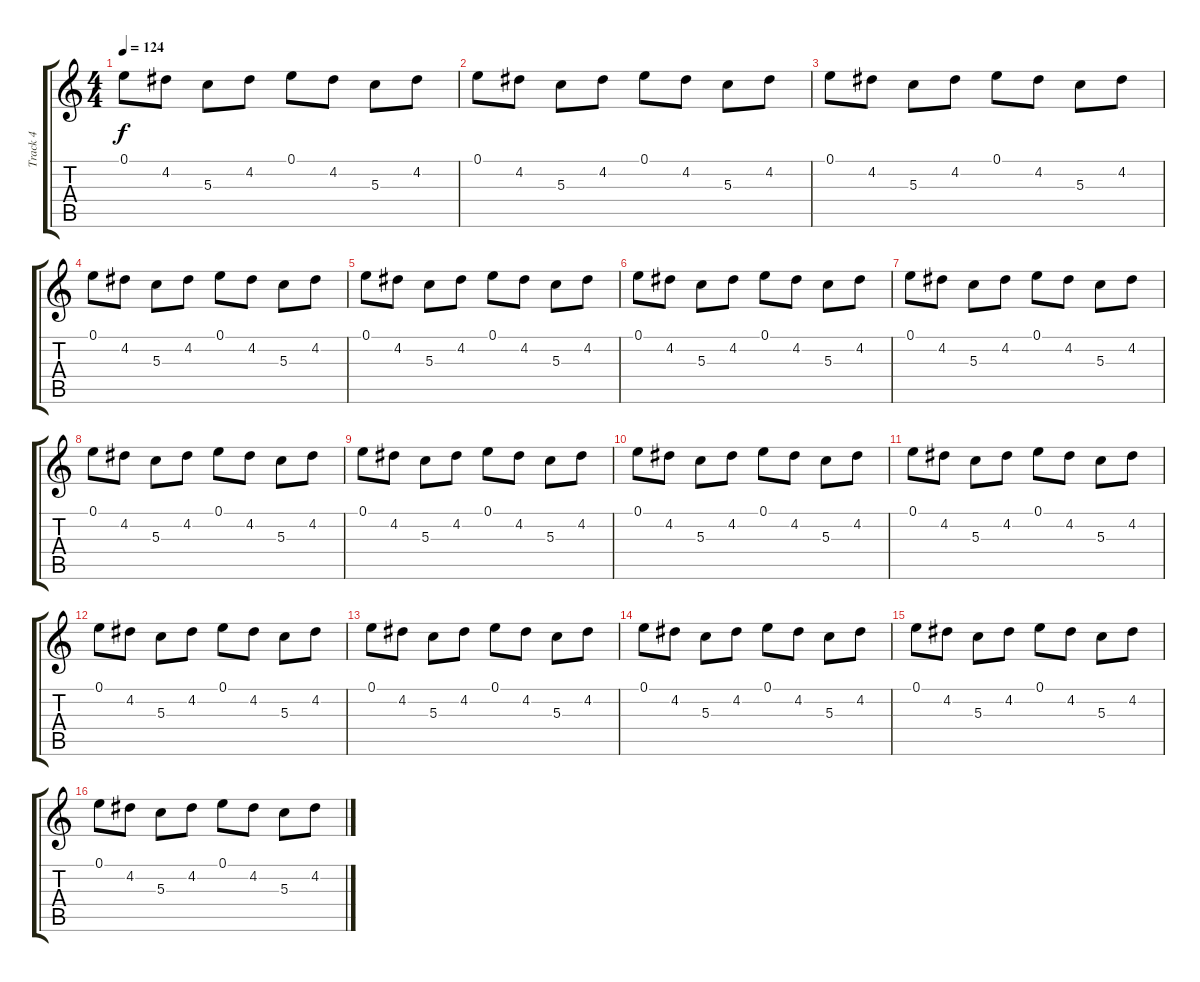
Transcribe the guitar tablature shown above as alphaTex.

\track ("Track 4" "Track 4") {instrument overdrivenguitar}
\staff {score tabs}
\tuning (E4 B3 G3 D3 A2 E2) {hide}
\ts (4 4)
\tempo 124
\clef g2
\ks c
0.1.8{dy f} 4.2.8 5.3.8 4.2.8 0.1.8 4.2.8 5.3.8 4.2.8 |
0.1.8 4.2.8 5.3.8 4.2.8 0.1.8 4.2.8 5.3.8 4.2.8 |
0.1.8 4.2.8 5.3.8 4.2.8 0.1.8 4.2.8 5.3.8 4.2.8 |
0.1.8 4.2.8 5.3.8 4.2.8 0.1.8 4.2.8 5.3.8 4.2.8 |
0.1.8 4.2.8 5.3.8 4.2.8 0.1.8 4.2.8 5.3.8 4.2.8 |
0.1.8 4.2.8 5.3.8 4.2.8 0.1.8 4.2.8 5.3.8 4.2.8 |
0.1.8 4.2.8 5.3.8 4.2.8 0.1.8 4.2.8 5.3.8 4.2.8 |
0.1.8 4.2.8 5.3.8 4.2.8 0.1.8 4.2.8 5.3.8 4.2.8 |
0.1.8 4.2.8 5.3.8 4.2.8 0.1.8 4.2.8 5.3.8 4.2.8 |
0.1.8 4.2.8 5.3.8 4.2.8 0.1.8 4.2.8 5.3.8 4.2.8 |
0.1.8 4.2.8 5.3.8 4.2.8 0.1.8 4.2.8 5.3.8 4.2.8 |
0.1.8 4.2.8 5.3.8 4.2.8 0.1.8 4.2.8 5.3.8 4.2.8 |
0.1.8 4.2.8 5.3.8 4.2.8 0.1.8 4.2.8 5.3.8 4.2.8 |
0.1.8 4.2.8 5.3.8 4.2.8 0.1.8 4.2.8 5.3.8 4.2.8 |
0.1.8 4.2.8 5.3.8 4.2.8 0.1.8 4.2.8 5.3.8 4.2.8 |
0.1.8 4.2.8 5.3.8 4.2.8 0.1.8 4.2.8 5.3.8 4.2.8
